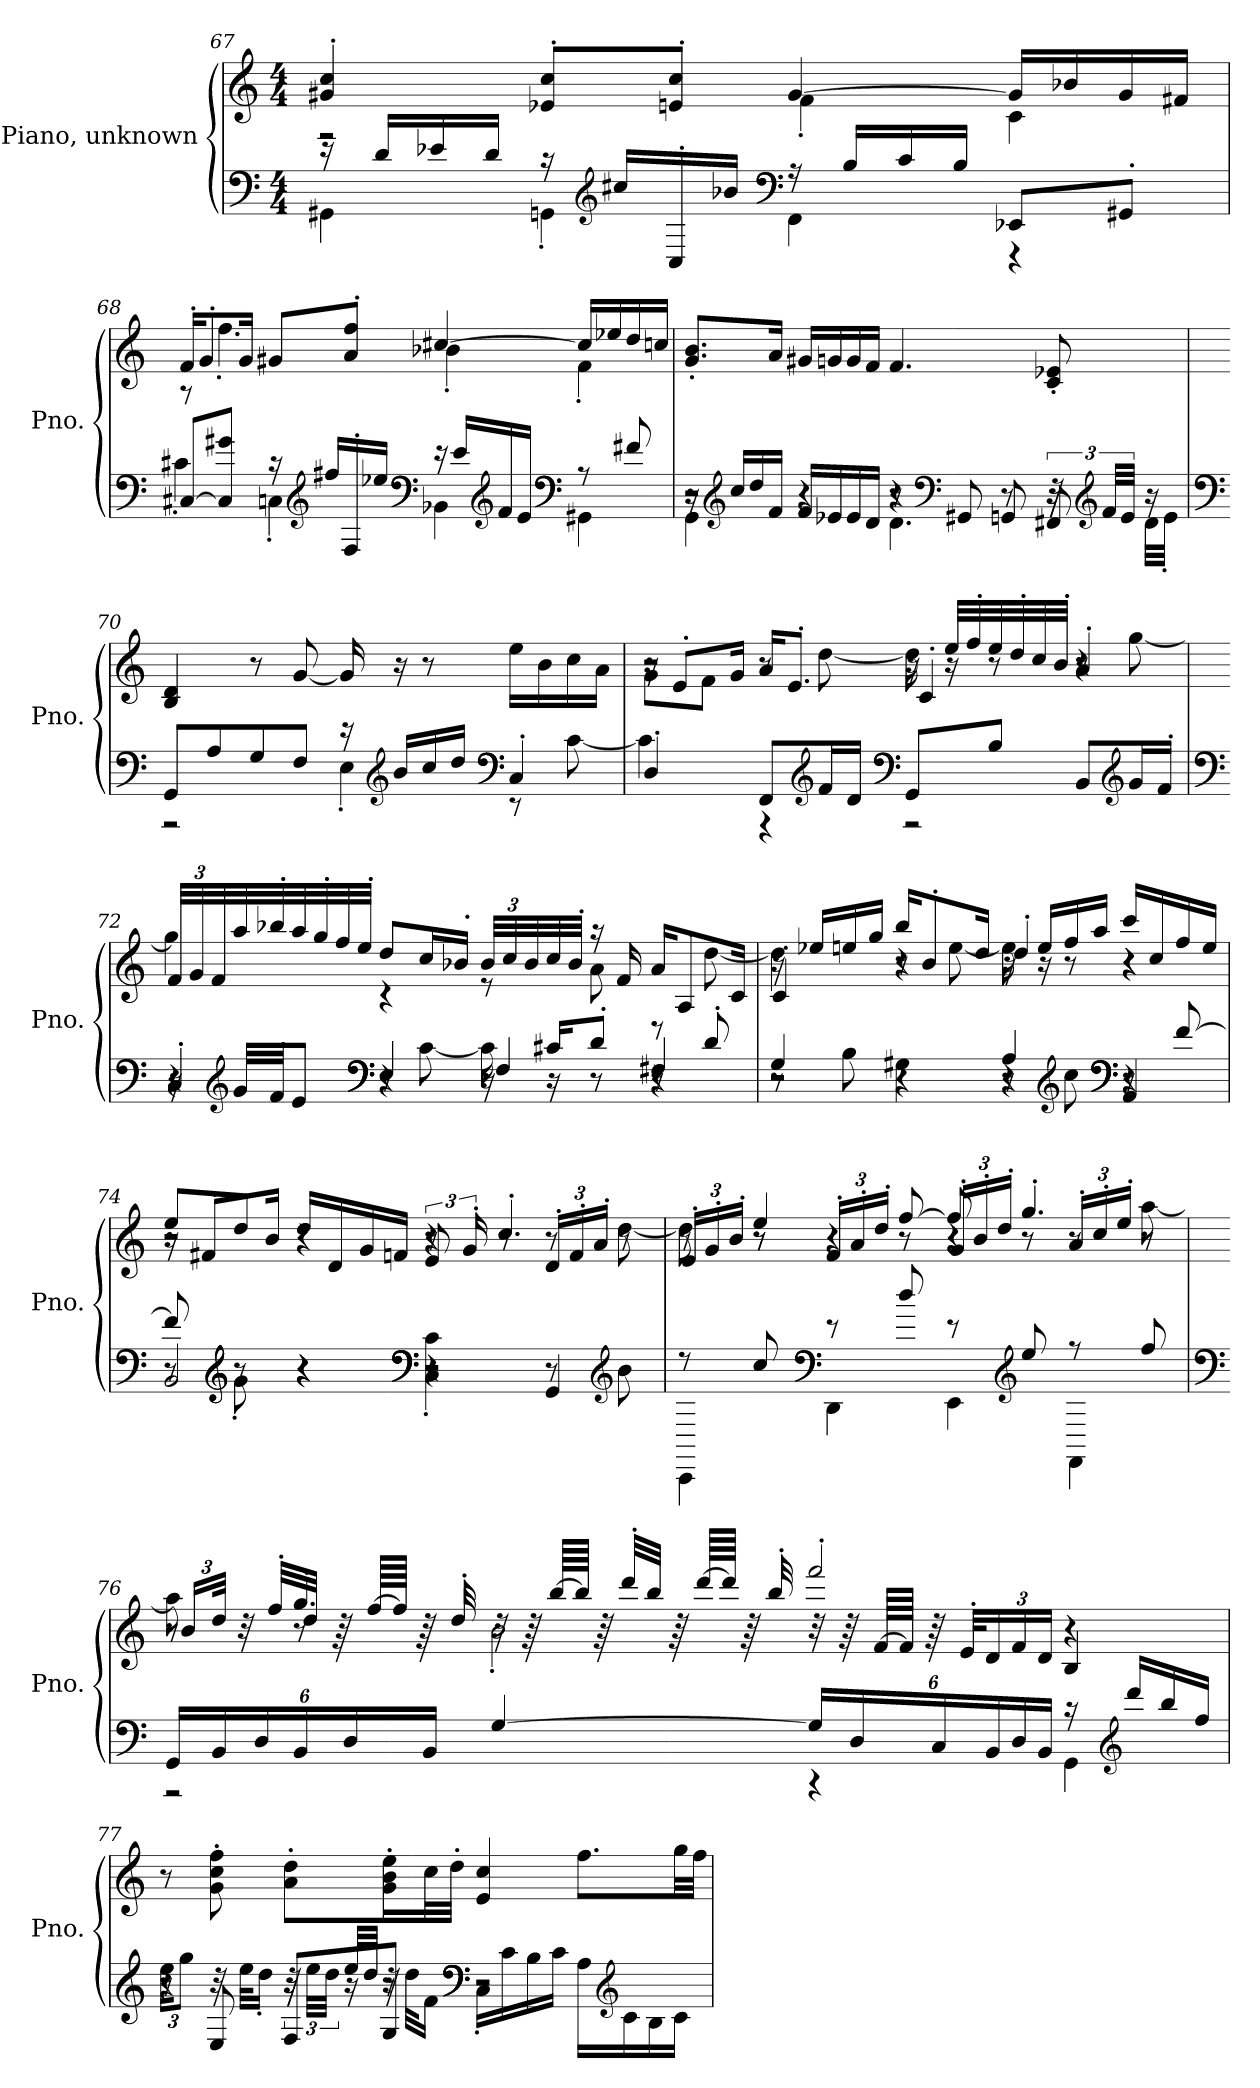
**kern	**kern
*part1	*part1
*staff2	*staff1
*I"Piano, unknown	*
*I'Pno.	*
!!LO:PB:g=z
*clefF4	*clefG2
*k[]	*k[]
*M4/4	*M4/4
=67	=67
*^	*^
16r	4GG#X\	4g#X/' 4cc/'	2r
16d/LL	.	.	.
16e-X/	.	.	.
16d/JJ	.	.	.
16r	4GGn'\	8e-X/' 8cc/'L	.
*clefG2	*	*	*
16cc#X/LL	.	.	.
16C'/	.	8en/' 8cc/'J	.
16b-X/JJ	.	.	.
*clefF4	*	*	*
16r	4FF\	[4g#/	4f'\
16B/LL	.	.	.
16c/	.	.	.
16B/JJ	.	.	.
8EE-X/L	4r	16g#/LL]	4c\
.	.	16b-X/	.
8GG#X'/J	.	16g#/	.
.	.	16f#X/JJ	.
!!LO:LB:g=z	!!
=68	=68	=68	=68
[8C#X/L	4c#X'\	16f'/KL	8r
.	.	8g'/	.
8C#/] 8g#X/J	.	.	4.ff'\
.	.	16g/Jk	.
16r	4Cn'\	8g#X/L	.
*clefG2	*	*	*
16ff#X/LL	.	.	.
16F'/	.	8a/' 8ff/'J	.
16ee-X/JJ	.	.	.
*clefF4	*	*	*
16r	4BB-X\	[4cc#X/	4b-X'\
16e/LL	.	.	.
*clefG2	*	*	*
16f/	.	.	.
16e/JJ	.	.	.
*clefF4	*	*	*
8r	4GG#X\	16cc#/LL]	4f'\
.	.	16ee-X/	.
8f#X/	.	16dd/	.
.	.	16ccn/JJ	.
*	*	*v	*v
!!LO:LB:g=z
=69	=69	=69
*	*^	*
16r	4GG\	2r	8.g/' 8.b/'L
*clefG2	*	*	*
16cc/LL	.	.	.
16dd/	.	.	.
16f/JJ	.	.	16a/Jk
16f/LL	4r	.	16g#X/LL
16e-X/	.	.	16gn/
16e-/	.	.	16g/
16d/JJ	.	.	16f/JJ
8r	4.d\	4r	4.f/
*clefF4	*	*	*
8GG#X/	.	.	.
8GGn/	.	8r	.
48r	16r	8FF#X/	8c/' 8e-X/'
*clefG2	*	*	*
48f/LLL	.	.	.
48e-/JJJ	.	.	.
16r	32d\LLL	.	.
.	32e-'\JJJ	.	.
*v	*v	*v	*
=70	=70
*clefF4	*
*^	*
8GG/L	2r	4B/ 4d/
8A/	.	.
8G/	.	8r
8F/J	.	[8g/
16r	4E'\	16g/]
*clefG2	*	*
16b/LL	.	16r
16cc/	.	8r
16dd/JJ	.	.
*clefF4	*	*
4C'/	8r	16ee\LL
.	.	16b\
.	[8c\	16cc\
.	.	16a\JJ
!!LO:LB:g=z
=71	=71	=71
*	*	*^
*	*	*	*^
4D'/	4c\]	16r	8g\L	2r
.	.	8e'/L	.	.
.	.	.	8f\J	.
.	.	16g/Jk	.	.
8FF/L	4r	16a/KL	8r	.
.	.	8.e'/J	.	.
*clefG2	*	*	*	*
16f/L	.	.	[8dd\	.
16d/JJ	.	.	.	.
*clefF4	*	*	*	*
8GG/L	2r	16r	16dd\]	4c'/
.	.	32ee/LLL	16r	.
.	.	32ff'/	.	.
8B/J	.	32ee/	8r	.
.	.	32dd'/	.	.
.	.	32cc/	.	.
.	.	32b'/JJJ	.	.
8BB/L	.	4a'/	8r	4r
*clefG2	*	*	*	*
16g/L	.	.	[8gg\	.
16f'/JJ	.	.	.	.
*v	*v	*	*	*
*	*v	*v	*v
!!LO:LB:g=z
=72	=72
*clefF4	*
*^	*
*	*^	*
*	*	*	*Xbrackettup
*	*	*	*^
16r	4r	4C'/	48f/LLL	4gg\]
.	.	.	48g/	.
.	.	.	48f/	.
*clefG2	*	*	*	*
32g/LLL	.	.	32aa/	.
32f'/JJ	.	.	32bb-X'/	.
8e/J	.	.	32aa/	.
.	.	.	32gg'/	.
.	.	.	32ff/	.
.	.	.	32ee'/JJJ	.
*clefF4	*	*	*	*
4r	8r	4E/	8dd/L	4r
.	[8c\	.	16cc/L	.
.	.	.	16b-X'/JJ	.
16r	16c\]	4F/	48b-/LLL	8r
.	.	.	48cc/	.
.	.	.	48b-/	.
16c#X/KL	16r	.	32cc/	.
.	.	.	32b-'/JJJ	.
8d'/J	8r	.	16r	8a\
.	.	.	16f/	.
8r	4r	4F#X/	16a/KL	8r
.	.	.	8A'/	.
8d'/	.	.	.	[8dd\
.	.	.	16c/Jk	.
!!LO:LB:g=z
=73	=73	=73	=73	=73
*	*	*	*	*^
2r	8r	4G/	16r	4dd\]	4c'/
.	.	.	16ee-X/LL	.	.
.	8B\	.	16een/	.	.
.	.	.	16gg/JJ	.	.
.	4G#X\	4r	16bb/KL	8r	4r
.	.	.	8b'/	.	.
.	.	.	.	[8ee\	.
.	.	.	16dd/Jk	.	.
4r	8r	4A/	16r	16ee\]	4dd'/
.	.	.	16ee/LL	16r	.
*clefG2	*	*	*	*	*
.	8cc\	.	16ff/	8r	.
.	.	.	16aa/JJ	.	.
*clefF4	*	*	*	*	*
8r	4r	4AA/	16ccc/LL	4r	4r
.	.	.	16cc/	.	.
[8f/	.	.	16ff/	.	.
.	.	.	16ee/JJ	.	.
=74	=74	=74	=74	=74	=74
8f/]	8r	2BB/	8ee/L	2r	16r
.	.	.	.	.	8f#X'/L
*clefG2	*	*	*	*	*
8r	8g'\	.	8dd/J	.	.
.	.	.	.	.	16b/Jk
4r	4r	.	4r	.	16dd/LL
.	.	.	.	.	16d/
.	.	.	.	.	16g/
.	.	.	.	.	16fn/JJ
*clefF4	*	*	*	*	*
*	*	*	*	*	*brackettup
2r	4C\' 4c\'	4r	8e/	4r	12r
.	.	.	.	.	24g'/
.	.	.	4.cc'/	.	8r
*	*	*	*	*	*Xbrackettup
.	8r	4GG/	.	8r	24d'/LL
.	.	.	.	.	24f'/
.	.	.	.	.	24a'/JJ
*clefG2	*	*	*	*	*
.	8b\	.	.	[8dd\	8r
*	*v	*v	*	*	*
!!LO:PB:g=z	!!	!!
=75	=75	=75	=75	=75
8r	4CC\	8r	8dd\]	24e'/LL
.	.	.	.	24g'/
.	.	.	.	24b'/JJ
8cc/	.	4ee/	8r	8r
*clefF4	*	*	*	*
8r	4DD\	.	4r	24f'/LL
.	.	.	.	24a'/
.	.	.	.	24dd'/JJ
8dd/	.	[8ff/	.	8r
8r	4EE\	8ff/]	4r	24g'/LL
.	.	.	.	24b'/
.	.	.	.	24dd'/JJ
*clefG2	*	*	*	*
8ee/	.	4.gg'/	.	8r
8r	4FF\	.	8r	24a'/LL
.	.	.	.	24cc'/
.	.	.	.	24ee'/JJ
8ff/	.	.	[8aa\	8r
!!LO:LB:g=z	!!	!!
=76	=76	=76	=76	=76
*clefF4	*	*	*	*
*Xbrackettup	*	*	*	*
24GG/LL	2r	8r	8aa\]	24b/LL
24BB/	.	.	.	48dd/JJk
.	.	.	.	32r
24D/	.	.	.	.
.	.	.	.	32ff'/LLL
24BB/	.	4.gg'/	8r	32dd/JJJ
.	.	.	.	64r
24D/	.	.	.	.
.	.	.	.	[64ff/LLLL
.	.	.	.	64ff/JJJJ]
.	.	.	.	64r
24BB/JJ	.	.	.	.
.	.	.	.	32dd'/
[4G/	.	.	2b'\	32r
.	.	.	.	64r
.	.	.	.	[64bb/LLLL
.	.	.	.	64bb/JJJJ]
.	.	.	.	64r
.	.	.	.	32ddd'/LLL
.	.	.	.	32bb/JJJ
.	.	.	.	64r
.	.	.	.	[64ddd/LLLL
.	.	.	.	64ddd/JJJJ]
.	.	.	.	64r
.	.	.	.	32bb'/
24G/LL]	4r	2fff'/	.	32r
.	.	.	.	64r
24D/	.	.	.	.
.	.	.	.	[64f/LLLL
.	.	.	.	64f/JJJJ]
.	.	.	.	64r
24C/	.	.	.	.
.	.	.	.	32e'/KLL
24BB/	.	.	.	24d/
24D/	.	.	.	24f/
24BB/JJ	.	.	.	24d/JJ
16r	4GG\	.	4r	4B/
*clefG2	*	*	*	*
16ddd/LL	.	.	.	.
16bb/	.	.	.	.
16ff/JJ	.	.	.	.
*	*	*v	*v	*v
!!LO:LB:g=z
=77	=77	=77
*	*^	*
8r	24ee\KL	4r	8r
.	12gg\J	.	.
8E/	32r	.	8g\' 8cc\' 8ff\'
.	32ee\KLL	.	.
.	16dd'\JJ	.	.
*	*brackettup	*	*
16r	48r	8F/L	8a\' 8dd\'L
.	48ee\LLL	.	.
.	48dd\JJJ	.	.
32ee/LLL	16r	.	.
32dd/JJJ	.	.	.
8r	32r	8G/J	16g\' 16b\' 16ee\'L
.	32dd\KLL	.	.
.	16f\JJ	.	32cc\L
.	.	.	32dd'\JJJ
*clefF4	*	*	*
2r	16C'\LL	2r	4e/ 4cc/
.	16c\	.	.
.	16B\	.	.
.	16c\JJ	.	.
.	16A\LL	.	8.ff\L
*clefG2	*	*	*
.	16c\	.	.
.	16B\	.	.
.	16c\JJ	.	32gg\LL
.	.	.	32ff\JJJ
*v	*v	*v	*
=	=
*-	*-
